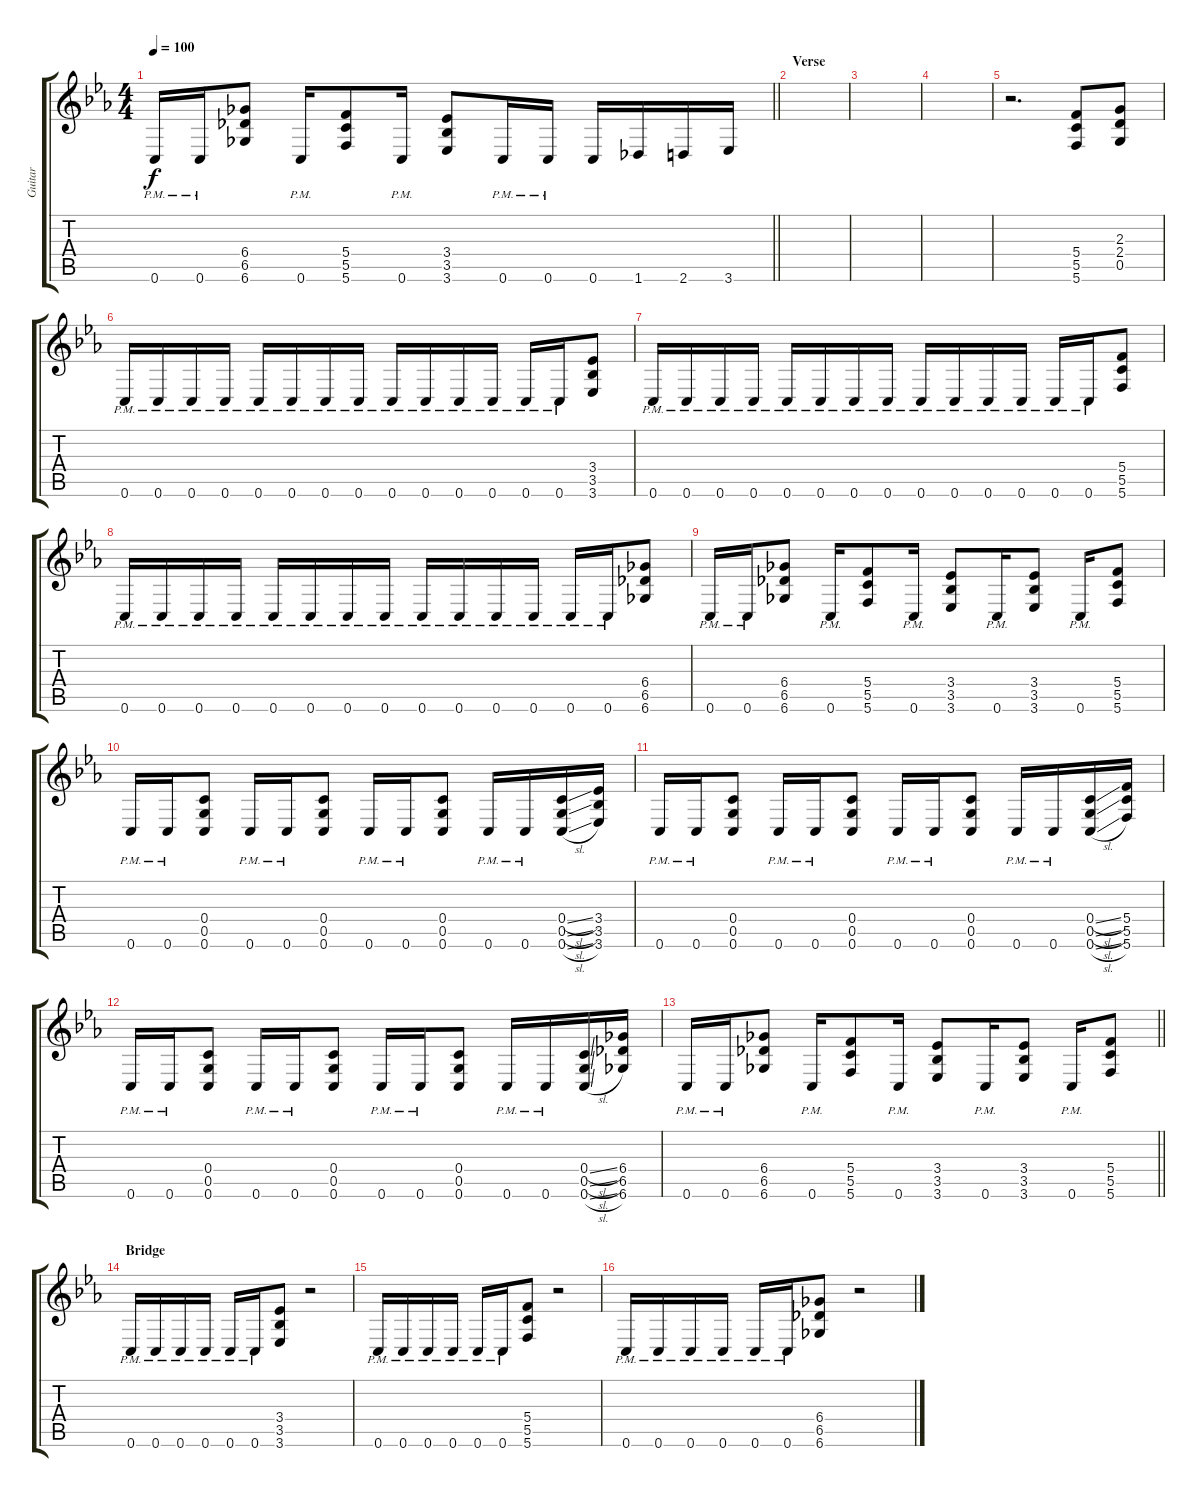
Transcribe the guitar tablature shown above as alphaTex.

\track ("Guitar" "Guitar") {instrument distortionguitar}
\staff {score tabs}
\tuning (D4 A3 F3 C3 G2 C2) {hide}
\ts (4 4)
\tempo 100
\clef g2
\barLineRight lightlight
\ks eb
0.6{pm}.16{dy f} 0.6{pm}.16 (6.4 6.5 6.6).8 0.6{pm}.16 (5.4 5.5 5.6).8 0.6{pm}.16 (3.4 3.5 3.6).8 0.6{pm}.16 0.6{pm}.16 0.6.16 1.6.16 2.6.16 3.6.16 |
\section ("" "Verse")
|
|
|
r.2{d} (5.4 5.5 5.6).8 (2.3 2.4 0.5).8 |
0.6{pm}.16 0.6{pm}.16 0.6{pm}.16 0.6{pm}.16 0.6{pm}.16 0.6{pm}.16 0.6{pm}.16 0.6{pm}.16 0.6{pm}.16 0.6{pm}.16 0.6{pm}.16 0.6{pm}.16 0.6{pm}.16 0.6{pm}.16 (3.4 3.5 3.6).8 |
0.6{pm}.16 0.6{pm}.16 0.6{pm}.16 0.6{pm}.16 0.6{pm}.16 0.6{pm}.16 0.6{pm}.16 0.6{pm}.16 0.6{pm}.16 0.6{pm}.16 0.6{pm}.16 0.6{pm}.16 0.6{pm}.16 0.6{pm}.16 (5.4 5.5 5.6).8 |
0.6{pm}.16 0.6{pm}.16 0.6{pm}.16 0.6{pm}.16 0.6{pm}.16 0.6{pm}.16 0.6{pm}.16 0.6{pm}.16 0.6{pm}.16 0.6{pm}.16 0.6{pm}.16 0.6{pm}.16 0.6{pm}.16 0.6{pm}.16 (6.4 6.5 6.6).8 |
0.6{pm}.16 0.6{pm}.16 (6.4 6.5 6.6).8 0.6{pm}.16 (5.4 5.5 5.6).8 0.6{pm}.16 (3.4 3.5 3.6).8 0.6{pm}.16 (3.4 3.5 3.6).8 0.6{pm}.16 (5.4 5.5 5.6).8 |
0.6{pm}.16 0.6{pm}.16 (0.4 0.5 0.6).8 0.6{pm}.16 0.6{pm}.16 (0.4 0.5 0.6).8 0.6{pm}.16 0.6{pm}.16 (0.4 0.5 0.6).8 0.6{pm}.16 0.6{pm}.16 (0.4{sl} 0.5{sl} 0.6{sl}).16 (3.4 3.5 3.6).16 |
0.6{pm}.16 0.6{pm}.16 (0.4 0.5 0.6).8 0.6{pm}.16 0.6{pm}.16 (0.4 0.5 0.6).8 0.6{pm}.16 0.6{pm}.16 (0.4 0.5 0.6).8 0.6{pm}.16 0.6{pm}.16 (0.4{sl} 0.5{sl} 0.6{sl}).16 (5.4 5.5 5.6).16 |
0.6{pm}.16 0.6{pm}.16 (0.4 0.5 0.6).8 0.6{pm}.16 0.6{pm}.16 (0.4 0.5 0.6).8 0.6{pm}.16 0.6{pm}.16 (0.4 0.5 0.6).8 0.6{pm}.16 0.6{pm}.16 (0.4{sl} 0.5{sl} 0.6{sl}).16 (6.4 6.5 6.6).16 |
\barLineRight lightlight
0.6{pm}.16 0.6{pm}.16 (6.4 6.5 6.6).8 0.6{pm}.16 (5.4 5.5 5.6).8 0.6{pm}.16 (3.4 3.5 3.6).8 0.6{pm}.16 (3.4 3.5 3.6).8 0.6{pm}.16 (5.4 5.5 5.6).8 |
\section ("" "Bridge")
0.6{pm}.16 0.6{pm}.16 0.6{pm}.16 0.6{pm}.16 0.6{pm}.16 0.6{pm}.16 (3.4 3.5 3.6).8 r.2 |
0.6{pm}.16 0.6{pm}.16 0.6{pm}.16 0.6{pm}.16 0.6{pm}.16 0.6{pm}.16 (5.4 5.5 5.6).8 r.2 |
0.6{pm}.16 0.6{pm}.16 0.6{pm}.16 0.6{pm}.16 0.6{pm}.16 0.6{pm}.16 (6.4 6.5 6.6).8 r.2
